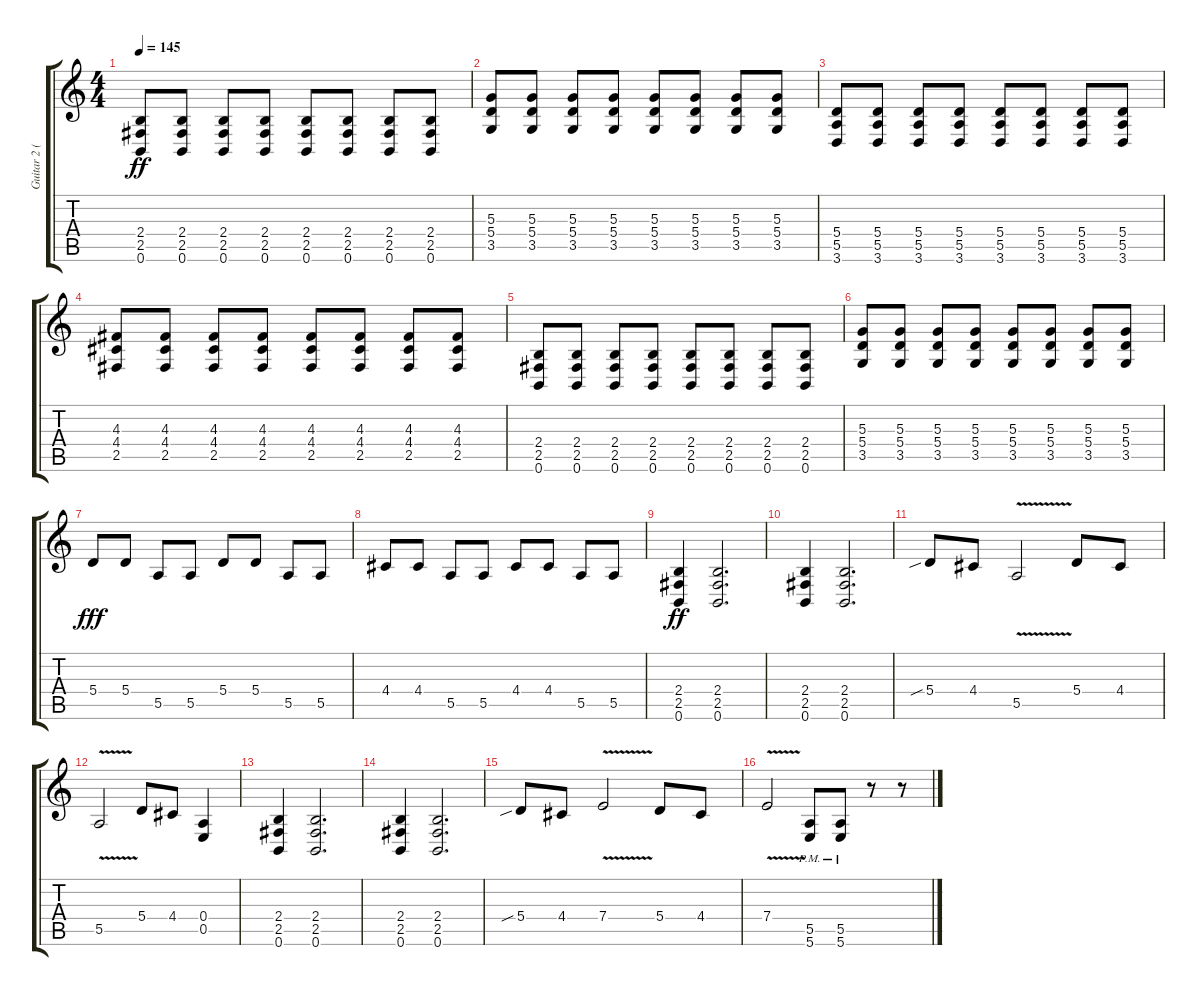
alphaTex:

\track ("Guitar 2 ( B Tuning )" "Guitar 2 (") {instrument overdrivenguitar}
\staff {score tabs}
\tuning (B3 Gb3 D3 A2 E2 B1) {hide}
\ts (4 4)
\tempo 145
\clef g2
\ks c
(2.4 2.5 0.6).8{dy ff} (2.4 2.5 0.6).8 (2.4 2.5 0.6).8 (2.4 2.5 0.6).8 (2.4 2.5 0.6).8 (2.4 2.5 0.6).8 (2.4 2.5 0.6).8 (2.4 2.5 0.6).8 |
(5.3 5.4 3.5).8 (5.3 5.4 3.5).8 (5.3 5.4 3.5).8 (5.3 5.4 3.5).8 (5.3 5.4 3.5).8 (5.3 5.4 3.5).8 (5.3 5.4 3.5).8 (5.3 5.4 3.5).8 |
(5.4 5.5 3.6).8 (5.4 5.5 3.6).8 (5.4 5.5 3.6).8 (5.4 5.5 3.6).8 (5.4 5.5 3.6).8 (5.4 5.5 3.6).8 (5.4 5.5 3.6).8 (5.4 5.5 3.6).8 |
(4.3 4.4 2.5).8 (4.3 4.4 2.5).8 (4.3 4.4 2.5).8 (4.3 4.4 2.5).8 (4.3 4.4 2.5).8 (4.3 4.4 2.5).8 (4.3 4.4 2.5).8 (4.3 4.4 2.5).8 |
(2.4 2.5 0.6).8 (2.4 2.5 0.6).8 (2.4 2.5 0.6).8 (2.4 2.5 0.6).8 (2.4 2.5 0.6).8 (2.4 2.5 0.6).8 (2.4 2.5 0.6).8 (2.4 2.5 0.6).8 |
(5.3 5.4 3.5).8 (5.3 5.4 3.5).8 (5.3 5.4 3.5).8 (5.3 5.4 3.5).8 (5.3 5.4 3.5).8 (5.3 5.4 3.5).8 (5.3 5.4 3.5).8 (5.3 5.4 3.5).8 |
5.4.8{dy fff} 5.4.8 5.5.8 5.5.8 5.4.8 5.4.8 5.5.8 5.5.8 |
4.4.8 4.4.8 5.5.8 5.5.8 4.4.8 4.4.8 5.5.8 5.5.8 |
(2.4 2.5 0.6).4{dy ff} (2.4 2.5 0.6).2{d} |
(2.4 2.5 0.6).4 (2.4 2.5 0.6).2{d} |
5.4{sib}.8 4.4.8 5.5{v}.2 5.4.8 4.4.8 |
5.5{v}.2 5.4.8 4.4.8 (0.4 0.5).4 |
(2.4 2.5 0.6).4 (2.4 2.5 0.6).2{d} |
(2.4 2.5 0.6).4 (2.4 2.5 0.6).2{d} |
5.4{sib}.8 4.4.8 7.4{v}.2 5.4.8 4.4.8 |
7.4{v}.2 (5.5{pm} 5.6{pm}).8 (5.5{pm} 5.6{pm}).8 r.8 r.8
